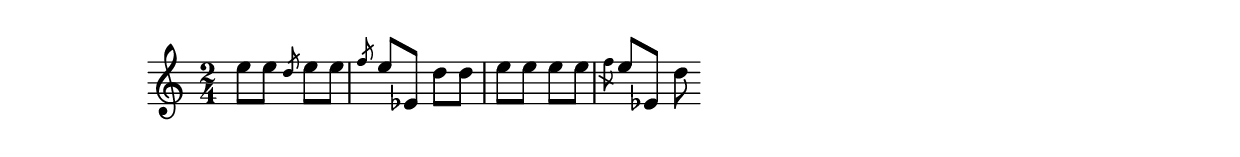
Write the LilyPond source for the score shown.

#(ly:set-option 'old-relative)
\version "1.9.1"
\header {

    texidoc ="Space from a normal note/barline to a grace note is
    smaller than to a normal note."
    
}

\score {
    \context Voice \notes
    { \time 2/4
      \relative c'' {
	  e8 e \grace d8 e e \grace f8 e es, d' d
	  e8 e e e \grace { \stemDown f8 \stemBoth } e es, d'

		  }  

    }
    \paper { raggedright = ##t}
    }

